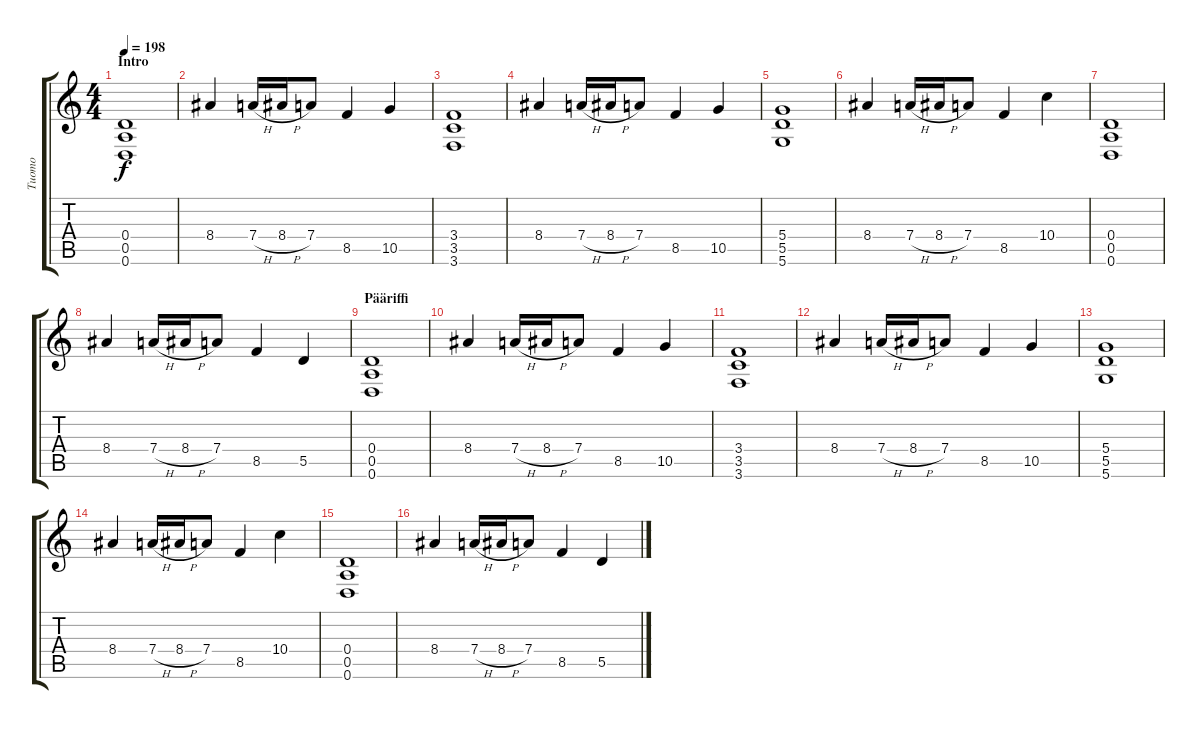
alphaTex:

\track ("Tuomo" "Tuomo") {instrument distortionguitar}
\staff {score tabs}
\tuning (E4 B3 G3 D3 A2 D2) {hide}
\ts (4 4)
\section ("" "Intro")
\tempo 198
\clef g2
\ks c
(0.4 0.5 0.6).1{dy f instrument distortionguitar} |
8.4.4 7.4{h}.16 8.4{h}.16 7.4.8 8.5.4 10.5.4 |
(3.4 3.5 3.6).1 |
8.4.4 7.4{h}.16 8.4{h}.16 7.4.8 8.5.4 10.5.4 |
(5.4 5.5 5.6).1 |
8.4.4 7.4{h}.16 8.4{h}.16 7.4.8 8.5.4 10.4.4 |
(0.4 0.5 0.6).1 |
8.4.4 7.4{h}.16 8.4{h}.16 7.4.8 8.5.4 5.5.4 |
\section ("" "Pääriffi")
(0.4 0.5 0.6).1 |
8.4.4 7.4{h}.16 8.4{h}.16 7.4.8 8.5.4 10.5.4 |
(3.4 3.5 3.6).1 |
8.4.4 7.4{h}.16 8.4{h}.16 7.4.8 8.5.4 10.5.4 |
(5.4 5.5 5.6).1 |
8.4.4 7.4{h}.16 8.4{h}.16 7.4.8 8.5.4 10.4.4 |
(0.4 0.5 0.6).1 |
8.4.4 7.4{h}.16 8.4{h}.16 7.4.8 8.5.4 5.5.4
